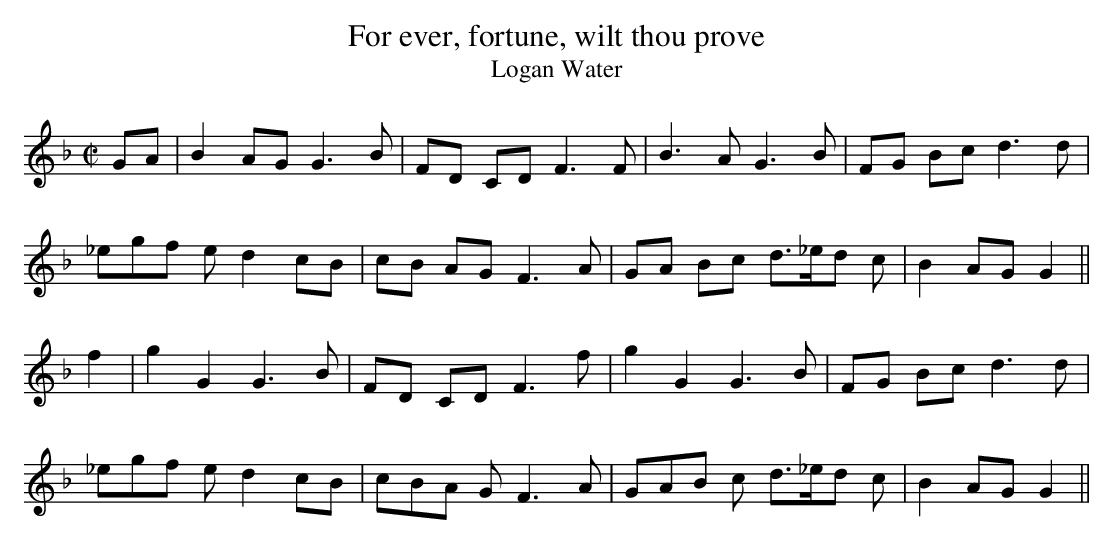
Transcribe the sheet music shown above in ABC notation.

X:1
T:For ever, fortune, wilt thou prove
T:Logan Water
M:C|
L:1/8
K:Gdor
GA|B2 AG G3B|FD CD F3F|B3A G3B|FG Bc d3d|
_egf e d2 cB|cB AG F3A|GA Bc d>_ed c|B2 AG G2||
f2|g2G2 G3B|FD CD F3f|g2 G2 G3B|FG Bc d3d|
_egf e d2 cB|cBA G F3 A|GAB c d>_ed c|B2 AG G2||
